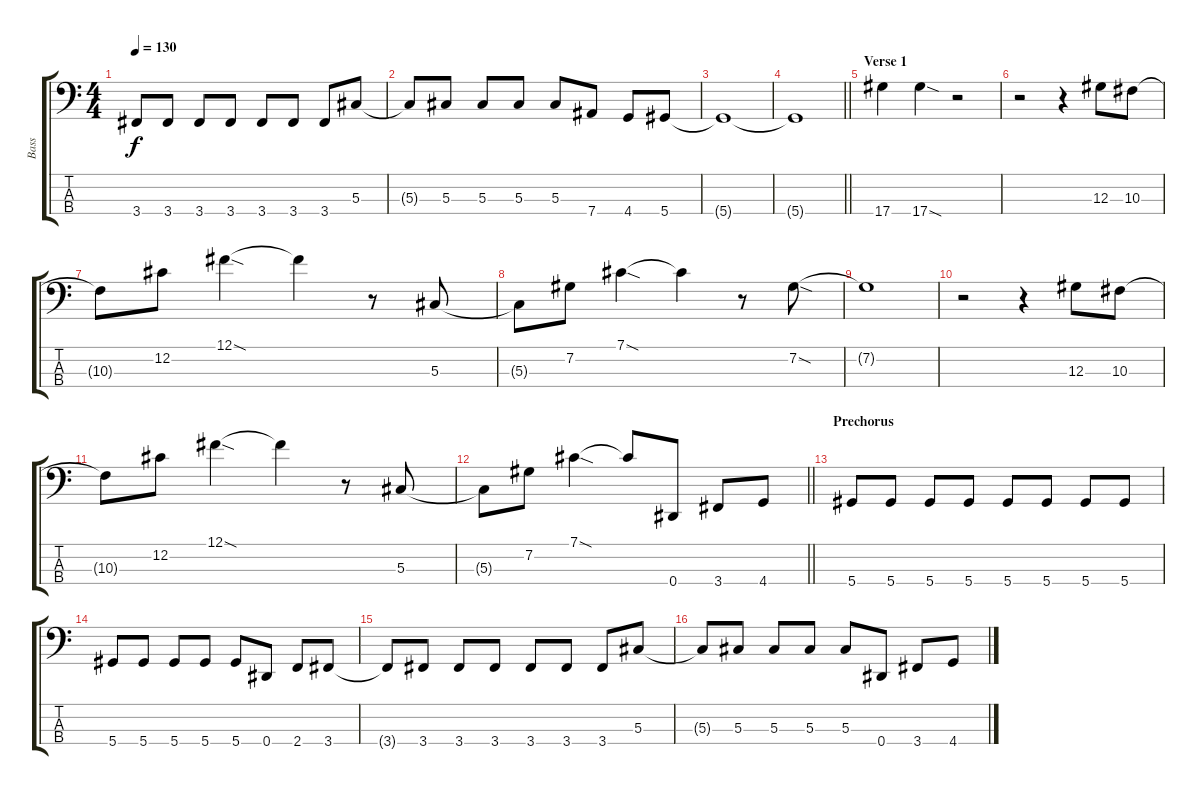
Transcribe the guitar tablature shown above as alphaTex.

\track ("Bass" "Bass") {instrument electricbasspick}
\staff {score tabs}
\tuning (Gb2 Db2 Ab1 Eb1) {hide}
\ts (4 4)
\tempo 130
\clef f4
\ks c
3.4{t}.8{dy f} 3.4.8 3.4.8 3.4.8 3.4.8 3.4.8 3.4.8 5.3.8 |
5.3{t}.8 5.3.8 5.3.8 5.3.8 5.3.8 7.4.8 4.4.8 5.4.8 |
5.4{t}.1 |
\barLineRight lightlight
5.4{t}.1 |
\section ("" "Verse 1")
17.4.4 17.4{sod}.4 r.2 |
r.2 r.4 12.3.8 10.3.8 |
10.3{t}.8 12.2.8 12.1{sod}.4 12.1{t}.4 r.8 5.3.8 |
5.3{t}.8 7.2.8 7.1{sod}.4 7.1{t}.4 r.8 7.2{sod}.8 |
7.2{t}.1 |
r.2 r.4 12.3.8 10.3.8 |
10.3{t}.8 12.2.8 12.1{sod}.4 12.1{t}.4 r.8 5.3.8 |
\barLineRight lightlight
5.3{t}.8 7.2.8 7.1{sod}.4 7.1{t}.8 0.4.8 3.4.8 4.4.8 |
\section ("" "Prechorus")
5.4.8 5.4.8 5.4.8 5.4.8 5.4.8 5.4.8 5.4.8 5.4.8 |
5.4.8 5.4.8 5.4.8 5.4.8 5.4.8 0.4.8 2.4.8 3.4.8 |
3.4{t}.8 3.4.8 3.4.8 3.4.8 3.4.8 3.4.8 3.4.8 5.3.8 |
5.3{t}.8 5.3.8 5.3.8 5.3.8 5.3.8 0.4.8 3.4.8 4.4.8
